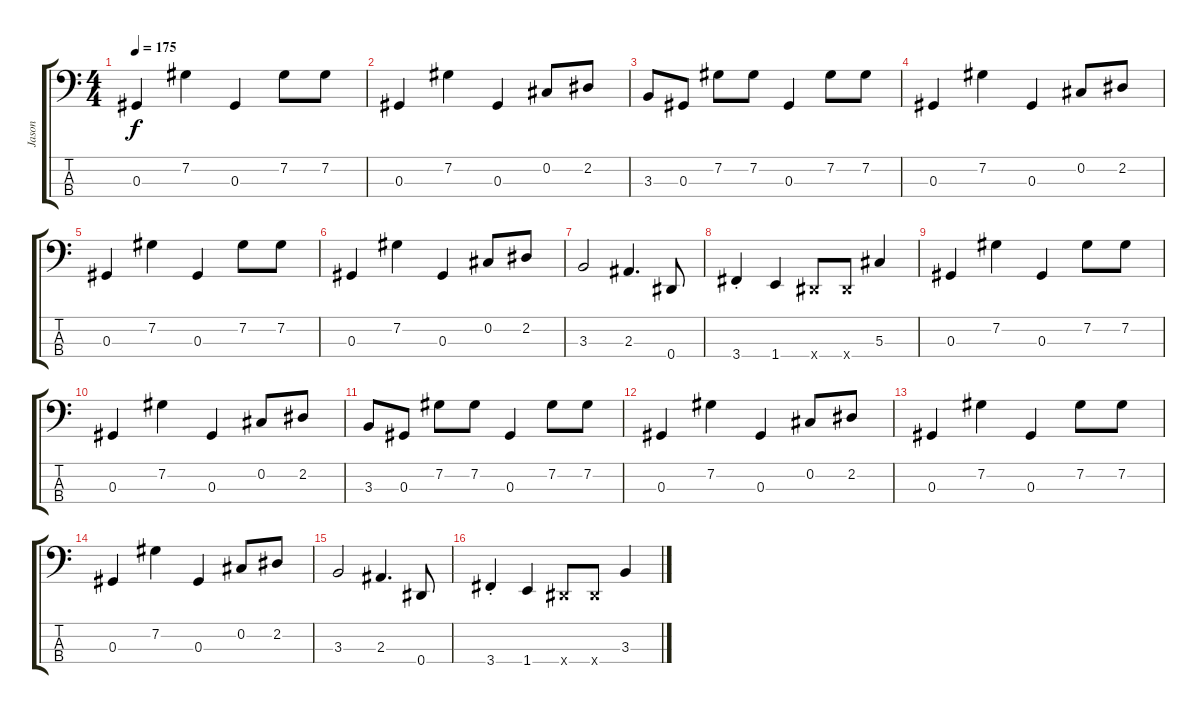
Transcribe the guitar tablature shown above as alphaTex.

\track ("Jason" "Jason") {instrument electricbassfinger}
\staff {score tabs}
\tuning (Gb2 Db2 Ab1 Eb1) {hide}
\ts (4 4)
\tempo 175
\clef f4
\ks c
0.3.4{dy f} 7.2.4 0.3.4 7.2.8 7.2.8 |
0.3.4 7.2.4 0.3.4 0.2.8 2.2.8 |
3.3.8 0.3.8 7.2.8 7.2.8 0.3.4 7.2.8 7.2.8 |
0.3.4 7.2.4 0.3.4 0.2.8 2.2.8 |
0.3.4 7.2.4 0.3.4 7.2.8 7.2.8 |
0.3.4 7.2.4 0.3.4 0.2.8 2.2.8 |
3.3.2 2.3.4{d} 0.4.8 |
3.4{st}.4 1.4.4 0.4{x}.8 0.4{x}.8 5.3.4 |
0.3.4 7.2.4 0.3.4 7.2.8 7.2.8 |
0.3.4 7.2.4 0.3.4 0.2.8 2.2.8 |
3.3.8 0.3.8 7.2.8 7.2.8 0.3.4 7.2.8 7.2.8 |
0.3.4 7.2.4 0.3.4 0.2.8 2.2.8 |
0.3.4 7.2.4 0.3.4 7.2.8 7.2.8 |
0.3.4 7.2.4 0.3.4 0.2.8 2.2.8 |
3.3.2 2.3.4{d} 0.4.8 |
3.4{st}.4 1.4.4 0.4{x}.8 0.4{x}.8 3.3.4
